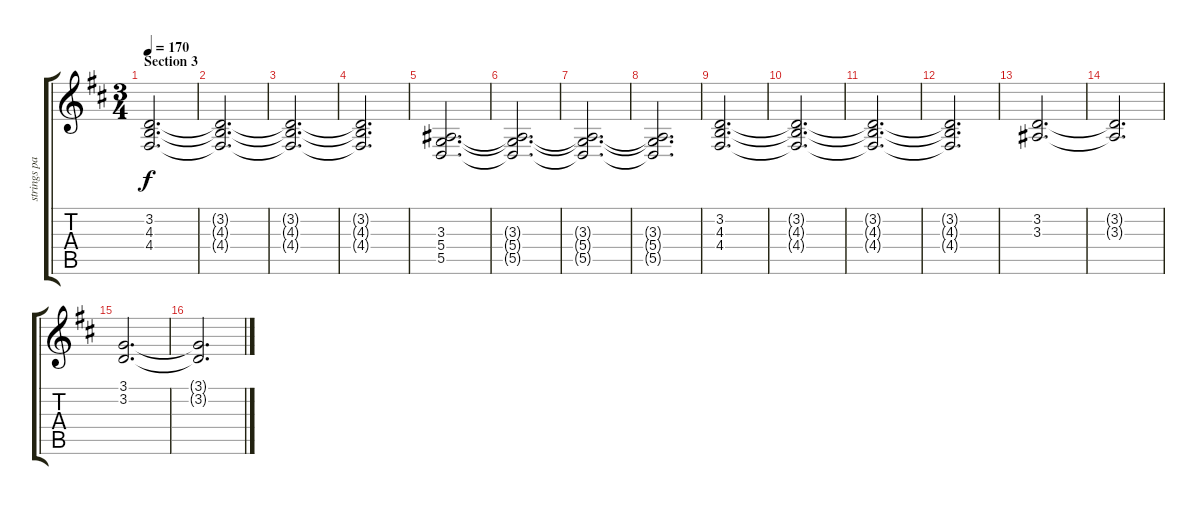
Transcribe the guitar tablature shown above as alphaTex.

\track ("strings pad" "strings pa") {instrument stringensemble1}
\staff {score tabs}
\tuning (E4 B3 G3 D3 A2 E2) {hide}
\ts (3 4)
\section ("" "Section 3")
\tempo 170
\clef g2
\ks bminor
(3.2 4.3 4.4).2{d dy f} |
(3.2{t} 4.3{t} 4.4{t}).2{d} |
(3.2{t} 4.3{t} 4.4{t}).2{d} |
(3.2{t} 4.3{t} 4.4{t}).2{d} |
(3.3 5.4 5.5).2{d} |
(3.3{t} 5.4{t} 5.5{t}).2{d} |
(3.3{t} 5.4{t} 5.5{t}).2{d} |
(3.3{t} 5.4{t} 5.5{t}).2{d} |
(3.2 4.3 4.4).2{d} |
(3.2{t} 4.3{t} 4.4{t}).2{d} |
(3.2{t} 4.3{t} 4.4{t}).2{d} |
(3.2{t} 4.3{t} 4.4{t}).2{d} |
(3.2 3.3).2{d} |
(3.2{t} 3.3{t}).2{d} |
(3.1 3.2).2{d} |
(3.1{t} 3.2{t}).2{d}
